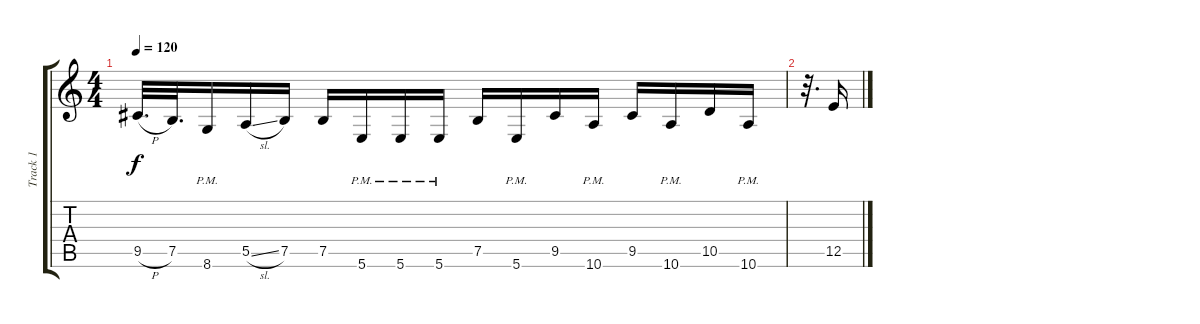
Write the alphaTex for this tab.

\track ("Track 1" "Track 1") {instrument distortionguitar}
\staff {score tabs}
\tuning (B3 Gb3 D3 A2 E2 B1) {hide}
\ts (4 4)
\tempo 120
\clef g2
\ks c
9.5{h}.32{d dy f} 7.5.32{d} 8.6{pm}.16 5.5{sl}.16 7.5.16 7.5.16 5.6{pm}.16 5.6{pm}.16 5.6{pm}.16 7.5.16 5.6{pm}.16 9.5.16 10.6{pm}.16 9.5.16 10.6{pm}.16 10.5.16 10.6{pm}.16 |
r.32{d} 12.5.16
